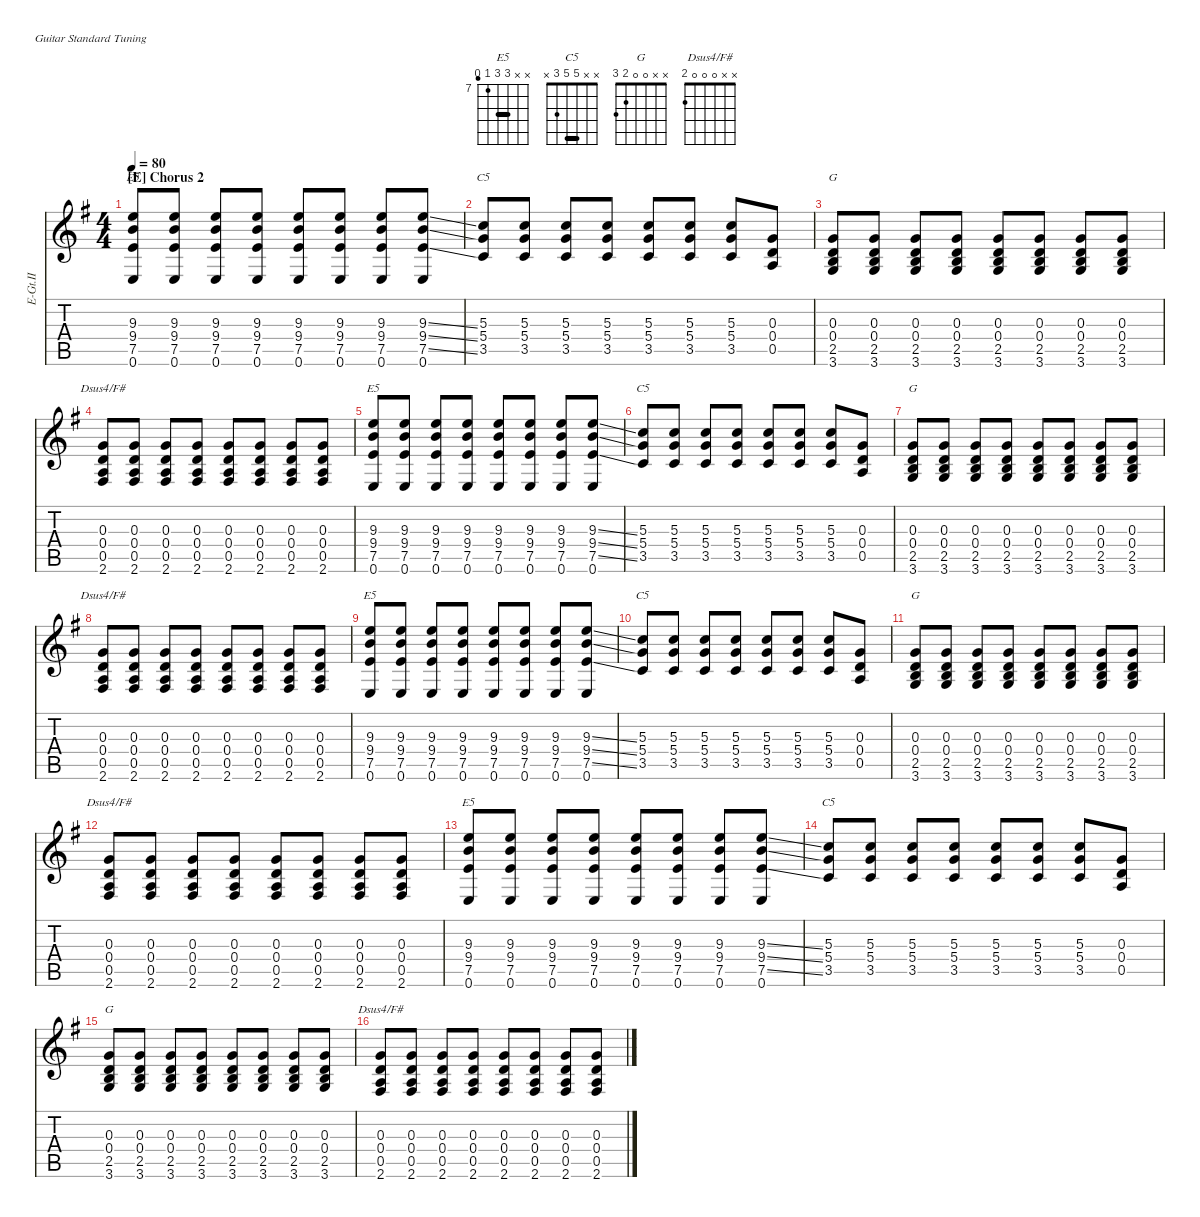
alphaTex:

\hideDynamics
\bracketExtendMode nobrackets
\otherSystemsTrackNameOrientation horizontal
\track ("E.Guitar II (Left)" "E-Gt.II") {defaultSystemsLayout 4 multiBarRest instrument distortionguitar}
\staff {score tabs}
\tuning (E4 B3 G3 D3 A2 E2)
\chord ("E5" x x 9 9 7 6) {firstfret 7 barre 9}
\chord ("C5" x x 5 5 3 x) {barre 5}
\chord ("G" x x 0 0 2 3)
\chord ("Dsus4/F#" x x 0 0 0 2)
\ts (4 4)
\section ("E" "Chorus 2")
\tempo 80
\clef g2
\ks g
(0.6{acc forcenatural} 7.5{acc forcenatural} 9.4{acc forcenatural} 9.3{acc forcenatural}).8{ch "E5" dy mp beam Up} (0.6{acc forcenatural} 7.5{acc forcenatural} 9.4{acc forcenatural} 9.3{acc forcenatural}).8{beam Up} (0.6{acc forcenatural} 7.5{acc forcenatural} 9.4{acc forcenatural} 9.3{acc forcenatural}).8{beam Up} (0.6{acc forcenatural} 7.5{acc forcenatural} 9.4{acc forcenatural} 9.3{acc forcenatural}).8{beam Up} (0.6{acc forcenatural} 7.5{acc forcenatural} 9.4{acc forcenatural} 9.3{acc forcenatural}).8{beam Up} (0.6{acc forcenatural} 7.5{acc forcenatural} 9.4{acc forcenatural} 9.3{acc forcenatural}).8{beam Up} (0.6{acc forcenatural} 7.5{acc forcenatural} 9.4{acc forcenatural} 9.3{acc forcenatural}).8{beam Up} (0.6{acc forcenatural} 7.5{ss acc forcenatural} 9.4{ss acc forcenatural} 9.3{ss acc forcenatural}).8{beam Up} |
(3.5{acc forcenatural} 5.4{acc forcenatural} 5.3{acc forcenatural}).8{ch "C5" beam Up} (3.5{acc forcenatural} 5.4{acc forcenatural} 5.3{acc forcenatural}).8{beam Up} (3.5{acc forcenatural} 5.4{acc forcenatural} 5.3{acc forcenatural}).8{beam Up} (3.5{acc forcenatural} 5.4{acc forcenatural} 5.3{acc forcenatural}).8{beam Up} (3.5{acc forcenatural} 5.4{acc forcenatural} 5.3{acc forcenatural}).8{beam Up} (3.5{acc forcenatural} 5.4{acc forcenatural} 5.3{acc forcenatural}).8{beam Up} (3.5{acc forcenatural} 5.4{acc forcenatural} 5.3{acc forcenatural}).8{beam Up} (0.5{acc forcenatural} 0.4{acc forcenatural} 0.3{acc forcenatural}).8{beam Up} |
(3.6{acc forcenatural} 2.5{acc forcenatural} 0.4{acc forcenatural} 0.3{acc forcenatural}).8{ch "G" beam Up} (3.6{acc forcenatural} 2.5{acc forcenatural} 0.4{acc forcenatural} 0.3{acc forcenatural}).8{beam Up} (3.6{acc forcenatural} 2.5{acc forcenatural} 0.4{acc forcenatural} 0.3{acc forcenatural}).8{beam Up} (3.6{acc forcenatural} 2.5{acc forcenatural} 0.4{acc forcenatural} 0.3{acc forcenatural}).8{beam Up} (3.6{acc forcenatural} 2.5{acc forcenatural} 0.4{acc forcenatural} 0.3{acc forcenatural}).8{beam Up} (3.6{acc forcenatural} 2.5{acc forcenatural} 0.4{acc forcenatural} 0.3{acc forcenatural}).8{beam Up} (3.6{acc forcenatural} 2.5{acc forcenatural} 0.4{acc forcenatural} 0.3{acc forcenatural}).8{beam Up} (3.6{acc forcenatural} 2.5{acc forcenatural} 0.4{acc forcenatural} 0.3{acc forcenatural}).8{beam Up} |
(2.6{acc #} 0.5{acc forcenatural} 0.4{acc forcenatural} 0.3{acc forcenatural}).8{ch "Dsus4/F#" beam Up} (2.6{acc #} 0.5{acc forcenatural} 0.4{acc forcenatural} 0.3{acc forcenatural}).8{beam Up} (2.6{acc #} 0.5{acc forcenatural} 0.4{acc forcenatural} 0.3{acc forcenatural}).8{beam Up} (2.6{acc #} 0.5{acc forcenatural} 0.4{acc forcenatural} 0.3{acc forcenatural}).8{beam Up} (2.6{acc #} 0.5{acc forcenatural} 0.4{acc forcenatural} 0.3{acc forcenatural}).8{beam Up} (2.6{acc #} 0.5{acc forcenatural} 0.4{acc forcenatural} 0.3{acc forcenatural}).8{beam Up} (2.6{acc #} 0.5{acc forcenatural} 0.4{acc forcenatural} 0.3{acc forcenatural}).8{beam Up} (2.6{acc #} 0.5{acc forcenatural} 0.4{acc forcenatural} 0.3{acc forcenatural}).8{beam Up} |
(0.6{acc forcenatural} 7.5{acc forcenatural} 9.4{acc forcenatural} 9.3{acc forcenatural}).8{ch "E5" beam Up} (0.6{acc forcenatural} 7.5{acc forcenatural} 9.4{acc forcenatural} 9.3{acc forcenatural}).8{beam Up} (0.6{acc forcenatural} 7.5{acc forcenatural} 9.4{acc forcenatural} 9.3{acc forcenatural}).8{beam Up} (0.6{acc forcenatural} 7.5{acc forcenatural} 9.4{acc forcenatural} 9.3{acc forcenatural}).8{beam Up} (0.6{acc forcenatural} 7.5{acc forcenatural} 9.4{acc forcenatural} 9.3{acc forcenatural}).8{beam Up} (0.6{acc forcenatural} 7.5{acc forcenatural} 9.4{acc forcenatural} 9.3{acc forcenatural}).8{beam Up} (0.6{acc forcenatural} 7.5{acc forcenatural} 9.4{acc forcenatural} 9.3{acc forcenatural}).8{beam Up} (0.6{acc forcenatural} 7.5{ss acc forcenatural} 9.4{ss acc forcenatural} 9.3{ss acc forcenatural}).8{beam Up} |
(3.5{acc forcenatural} 5.4{acc forcenatural} 5.3{acc forcenatural}).8{ch "C5" beam Up} (3.5{acc forcenatural} 5.4{acc forcenatural} 5.3{acc forcenatural}).8{beam Up} (3.5{acc forcenatural} 5.4{acc forcenatural} 5.3{acc forcenatural}).8{beam Up} (3.5{acc forcenatural} 5.4{acc forcenatural} 5.3{acc forcenatural}).8{beam Up} (3.5{acc forcenatural} 5.4{acc forcenatural} 5.3{acc forcenatural}).8{beam Up} (3.5{acc forcenatural} 5.4{acc forcenatural} 5.3{acc forcenatural}).8{beam Up} (3.5{acc forcenatural} 5.4{acc forcenatural} 5.3{acc forcenatural}).8{beam Up} (0.5{acc forcenatural} 0.4{acc forcenatural} 0.3{acc forcenatural}).8{beam Up} |
(3.6{acc forcenatural} 2.5{acc forcenatural} 0.4{acc forcenatural} 0.3{acc forcenatural}).8{ch "G" beam Up} (3.6{acc forcenatural} 2.5{acc forcenatural} 0.4{acc forcenatural} 0.3{acc forcenatural}).8{beam Up} (3.6{acc forcenatural} 2.5{acc forcenatural} 0.4{acc forcenatural} 0.3{acc forcenatural}).8{beam Up} (3.6{acc forcenatural} 2.5{acc forcenatural} 0.4{acc forcenatural} 0.3{acc forcenatural}).8{beam Up} (3.6{acc forcenatural} 2.5{acc forcenatural} 0.4{acc forcenatural} 0.3{acc forcenatural}).8{beam Up} (3.6{acc forcenatural} 2.5{acc forcenatural} 0.4{acc forcenatural} 0.3{acc forcenatural}).8{beam Up} (3.6{acc forcenatural} 2.5{acc forcenatural} 0.4{acc forcenatural} 0.3{acc forcenatural}).8{beam Up} (3.6{acc forcenatural} 2.5{acc forcenatural} 0.4{acc forcenatural} 0.3{acc forcenatural}).8{beam Up} |
(2.6{acc #} 0.5{acc forcenatural} 0.4{acc forcenatural} 0.3{acc forcenatural}).8{ch "Dsus4/F#" beam Up} (2.6{acc #} 0.5{acc forcenatural} 0.4{acc forcenatural} 0.3{acc forcenatural}).8{beam Up} (2.6{acc #} 0.5{acc forcenatural} 0.4{acc forcenatural} 0.3{acc forcenatural}).8{beam Up} (2.6{acc #} 0.5{acc forcenatural} 0.4{acc forcenatural} 0.3{acc forcenatural}).8{beam Up} (2.6{acc #} 0.5{acc forcenatural} 0.4{acc forcenatural} 0.3{acc forcenatural}).8{beam Up} (2.6{acc #} 0.5{acc forcenatural} 0.4{acc forcenatural} 0.3{acc forcenatural}).8{beam Up} (2.6{acc #} 0.5{acc forcenatural} 0.4{acc forcenatural} 0.3{acc forcenatural}).8{beam Up} (2.6{acc #} 0.5{acc forcenatural} 0.4{acc forcenatural} 0.3{acc forcenatural}).8{beam Up} |
(0.6{acc forcenatural} 7.5{acc forcenatural} 9.4{acc forcenatural} 9.3{acc forcenatural}).8{ch "E5" beam Up} (0.6{acc forcenatural} 7.5{acc forcenatural} 9.4{acc forcenatural} 9.3{acc forcenatural}).8{beam Up} (0.6{acc forcenatural} 7.5{acc forcenatural} 9.4{acc forcenatural} 9.3{acc forcenatural}).8{beam Up} (0.6{acc forcenatural} 7.5{acc forcenatural} 9.4{acc forcenatural} 9.3{acc forcenatural}).8{beam Up} (0.6{acc forcenatural} 7.5{acc forcenatural} 9.4{acc forcenatural} 9.3{acc forcenatural}).8{beam Up} (0.6{acc forcenatural} 7.5{acc forcenatural} 9.4{acc forcenatural} 9.3{acc forcenatural}).8{beam Up} (0.6{acc forcenatural} 7.5{acc forcenatural} 9.4{acc forcenatural} 9.3{acc forcenatural}).8{beam Up} (0.6{acc forcenatural} 7.5{ss acc forcenatural} 9.4{ss acc forcenatural} 9.3{ss acc forcenatural}).8{beam Up} |
(3.5{acc forcenatural} 5.4{acc forcenatural} 5.3{acc forcenatural}).8{ch "C5" beam Up} (3.5{acc forcenatural} 5.4{acc forcenatural} 5.3{acc forcenatural}).8{beam Up} (3.5{acc forcenatural} 5.4{acc forcenatural} 5.3{acc forcenatural}).8{beam Up} (3.5{acc forcenatural} 5.4{acc forcenatural} 5.3{acc forcenatural}).8{beam Up} (3.5{acc forcenatural} 5.4{acc forcenatural} 5.3{acc forcenatural}).8{beam Up} (3.5{acc forcenatural} 5.4{acc forcenatural} 5.3{acc forcenatural}).8{beam Up} (3.5{acc forcenatural} 5.4{acc forcenatural} 5.3{acc forcenatural}).8{beam Up} (0.5{acc forcenatural} 0.4{acc forcenatural} 0.3{acc forcenatural}).8{beam Up} |
(3.6{acc forcenatural} 2.5{acc forcenatural} 0.4{acc forcenatural} 0.3{acc forcenatural}).8{ch "G" beam Up} (3.6{acc forcenatural} 2.5{acc forcenatural} 0.4{acc forcenatural} 0.3{acc forcenatural}).8{beam Up} (3.6{acc forcenatural} 2.5{acc forcenatural} 0.4{acc forcenatural} 0.3{acc forcenatural}).8{beam Up} (3.6{acc forcenatural} 2.5{acc forcenatural} 0.4{acc forcenatural} 0.3{acc forcenatural}).8{beam Up} (3.6{acc forcenatural} 2.5{acc forcenatural} 0.4{acc forcenatural} 0.3{acc forcenatural}).8{beam Up} (3.6{acc forcenatural} 2.5{acc forcenatural} 0.4{acc forcenatural} 0.3{acc forcenatural}).8{beam Up} (3.6{acc forcenatural} 2.5{acc forcenatural} 0.4{acc forcenatural} 0.3{acc forcenatural}).8{beam Up} (3.6{acc forcenatural} 2.5{acc forcenatural} 0.4{acc forcenatural} 0.3{acc forcenatural}).8{beam Up} |
(2.6{acc #} 0.5{acc forcenatural} 0.4{acc forcenatural} 0.3{acc forcenatural}).8{ch "Dsus4/F#" beam Up} (2.6{acc #} 0.5{acc forcenatural} 0.4{acc forcenatural} 0.3{acc forcenatural}).8{beam Up} (2.6{acc #} 0.5{acc forcenatural} 0.4{acc forcenatural} 0.3{acc forcenatural}).8{beam Up} (2.6{acc #} 0.5{acc forcenatural} 0.4{acc forcenatural} 0.3{acc forcenatural}).8{beam Up} (2.6{acc #} 0.5{acc forcenatural} 0.4{acc forcenatural} 0.3{acc forcenatural}).8{beam Up} (2.6{acc #} 0.5{acc forcenatural} 0.4{acc forcenatural} 0.3{acc forcenatural}).8{beam Up} (2.6{acc #} 0.5{acc forcenatural} 0.4{acc forcenatural} 0.3{acc forcenatural}).8{beam Up} (2.6{acc #} 0.5{acc forcenatural} 0.4{acc forcenatural} 0.3{acc forcenatural}).8{beam Up} |
(0.6{acc forcenatural} 7.5{acc forcenatural} 9.4{acc forcenatural} 9.3{acc forcenatural}).8{ch "E5" beam Up} (0.6{acc forcenatural} 7.5{acc forcenatural} 9.4{acc forcenatural} 9.3{acc forcenatural}).8{beam Up} (0.6{acc forcenatural} 7.5{acc forcenatural} 9.4{acc forcenatural} 9.3{acc forcenatural}).8{beam Up} (0.6{acc forcenatural} 7.5{acc forcenatural} 9.4{acc forcenatural} 9.3{acc forcenatural}).8{beam Up} (0.6{acc forcenatural} 7.5{acc forcenatural} 9.4{acc forcenatural} 9.3{acc forcenatural}).8{beam Up} (0.6{acc forcenatural} 7.5{acc forcenatural} 9.4{acc forcenatural} 9.3{acc forcenatural}).8{beam Up} (0.6{acc forcenatural} 7.5{acc forcenatural} 9.4{acc forcenatural} 9.3{acc forcenatural}).8{beam Up} (0.6{acc forcenatural} 7.5{ss acc forcenatural} 9.4{ss acc forcenatural} 9.3{ss acc forcenatural}).8{beam Up} |
(3.5{acc forcenatural} 5.4{acc forcenatural} 5.3{acc forcenatural}).8{ch "C5" beam Up} (3.5{acc forcenatural} 5.4{acc forcenatural} 5.3{acc forcenatural}).8{beam Up} (3.5{acc forcenatural} 5.4{acc forcenatural} 5.3{acc forcenatural}).8{beam Up} (3.5{acc forcenatural} 5.4{acc forcenatural} 5.3{acc forcenatural}).8{beam Up} (3.5{acc forcenatural} 5.4{acc forcenatural} 5.3{acc forcenatural}).8{beam Up} (3.5{acc forcenatural} 5.4{acc forcenatural} 5.3{acc forcenatural}).8{beam Up} (3.5{acc forcenatural} 5.4{acc forcenatural} 5.3{acc forcenatural}).8{beam Up} (0.5{acc forcenatural} 0.4{acc forcenatural} 0.3{acc forcenatural}).8{beam Up} |
(3.6{acc forcenatural} 2.5{acc forcenatural} 0.4{acc forcenatural} 0.3{acc forcenatural}).8{ch "G" beam Up} (3.6{acc forcenatural} 2.5{acc forcenatural} 0.4{acc forcenatural} 0.3{acc forcenatural}).8{beam Up} (3.6{acc forcenatural} 2.5{acc forcenatural} 0.4{acc forcenatural} 0.3{acc forcenatural}).8{beam Up} (3.6{acc forcenatural} 2.5{acc forcenatural} 0.4{acc forcenatural} 0.3{acc forcenatural}).8{beam Up} (3.6{acc forcenatural} 2.5{acc forcenatural} 0.4{acc forcenatural} 0.3{acc forcenatural}).8{beam Up} (3.6{acc forcenatural} 2.5{acc forcenatural} 0.4{acc forcenatural} 0.3{acc forcenatural}).8{beam Up} (3.6{acc forcenatural} 2.5{acc forcenatural} 0.4{acc forcenatural} 0.3{acc forcenatural}).8{beam Up} (3.6{acc forcenatural} 2.5{acc forcenatural} 0.4{acc forcenatural} 0.3{acc forcenatural}).8{beam Up} |
(2.6{acc #} 0.5{acc forcenatural} 0.4{acc forcenatural} 0.3{acc forcenatural}).8{ch "Dsus4/F#" beam Up} (2.6{acc #} 0.5{acc forcenatural} 0.4{acc forcenatural} 0.3{acc forcenatural}).8{beam Up} (2.6{acc #} 0.5{acc forcenatural} 0.4{acc forcenatural} 0.3{acc forcenatural}).8{beam Up} (2.6{acc #} 0.5{acc forcenatural} 0.4{acc forcenatural} 0.3{acc forcenatural}).8{beam Up} (2.6{acc #} 0.5{acc forcenatural} 0.4{acc forcenatural} 0.3{acc forcenatural}).8{beam Up} (2.6{acc #} 0.5{acc forcenatural} 0.4{acc forcenatural} 0.3{acc forcenatural}).8{beam Up} (2.6{acc #} 0.5{acc forcenatural} 0.4{acc forcenatural} 0.3{acc forcenatural}).8{beam Up} (2.6{acc #} 0.5{acc forcenatural} 0.4{acc forcenatural} 0.3{acc forcenatural}).8{beam Up}
